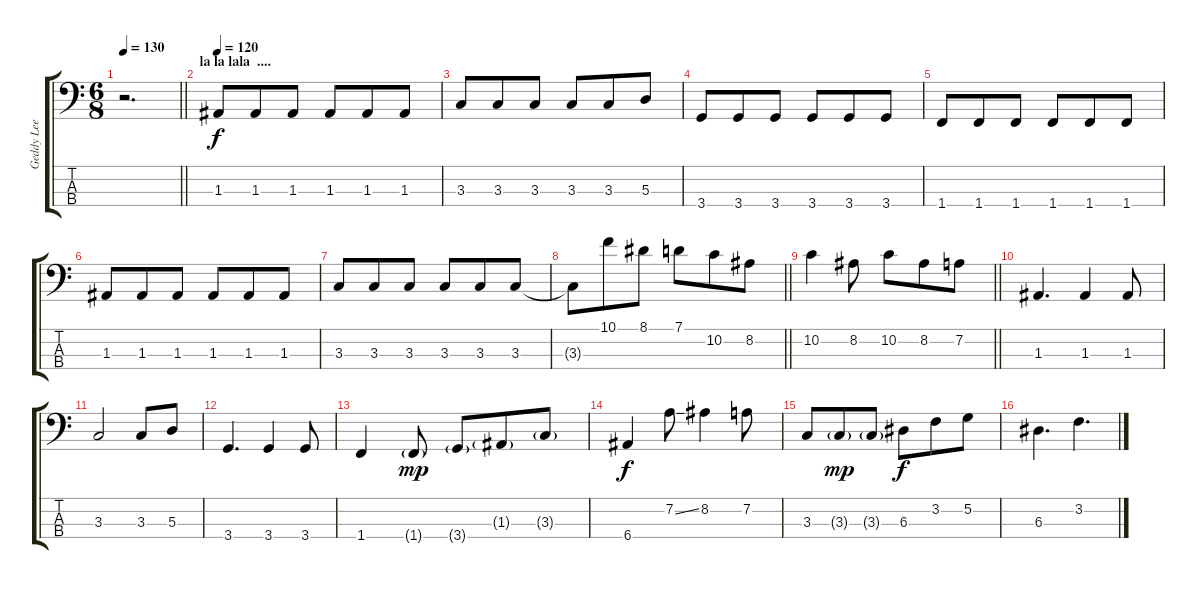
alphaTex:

\track ("Geddy Lee" "Geddy Lee") {instrument electricbassfinger}
\staff {score tabs}
\tuning (G2 D2 A1 E1) {hide}
\ts (6 8)
\tempo 130
\clef f4
\barLineRight lightlight
\ks c
r.2{d dy f} |
\section ("" "la la lala  ....")
\tempo 120
1.3.8 1.3.8 1.3.8 1.3.8 1.3.8 1.3.8 |
3.3.8 3.3.8 3.3.8 3.3.8 3.3.8 5.3.8 |
3.4.8 3.4.8 3.4.8 3.4.8 3.4.8 3.4.8 |
1.4.8 1.4.8 1.4.8 1.4.8 1.4.8 1.4.8 |
1.3.8 1.3.8 1.3.8 1.3.8 1.3.8 1.3.8 |
3.3.8 3.3.8 3.3.8 3.3.8 3.3.8 3.3.8 |
\barLineRight lightlight
3.3{t}.8 10.1.8 8.1.8 7.1.8 10.2.8 8.2.8 |
\barLineRight lightlight
10.2.4 8.2.8 10.2.8 8.2.8 7.2.8 |
1.3.4{d} 1.3.4 1.3.8 |
3.3.2 3.3.8 5.3.8 |
3.4.4{d} 3.4.4 3.4.8 |
1.4.4 1.4{g}.8{dy mp} 3.4{g}.8 1.3{g}.8 3.3{g}.8 |
6.4.4{dy f} 7.2{ss}.8 8.2.4 7.2.8 |
3.3.8 3.3{g}.8{dy mp} 3.3{g}.8 6.3.8{dy f} 3.2.8 5.2.8 |
6.3.4{d} 3.2.4{d}
